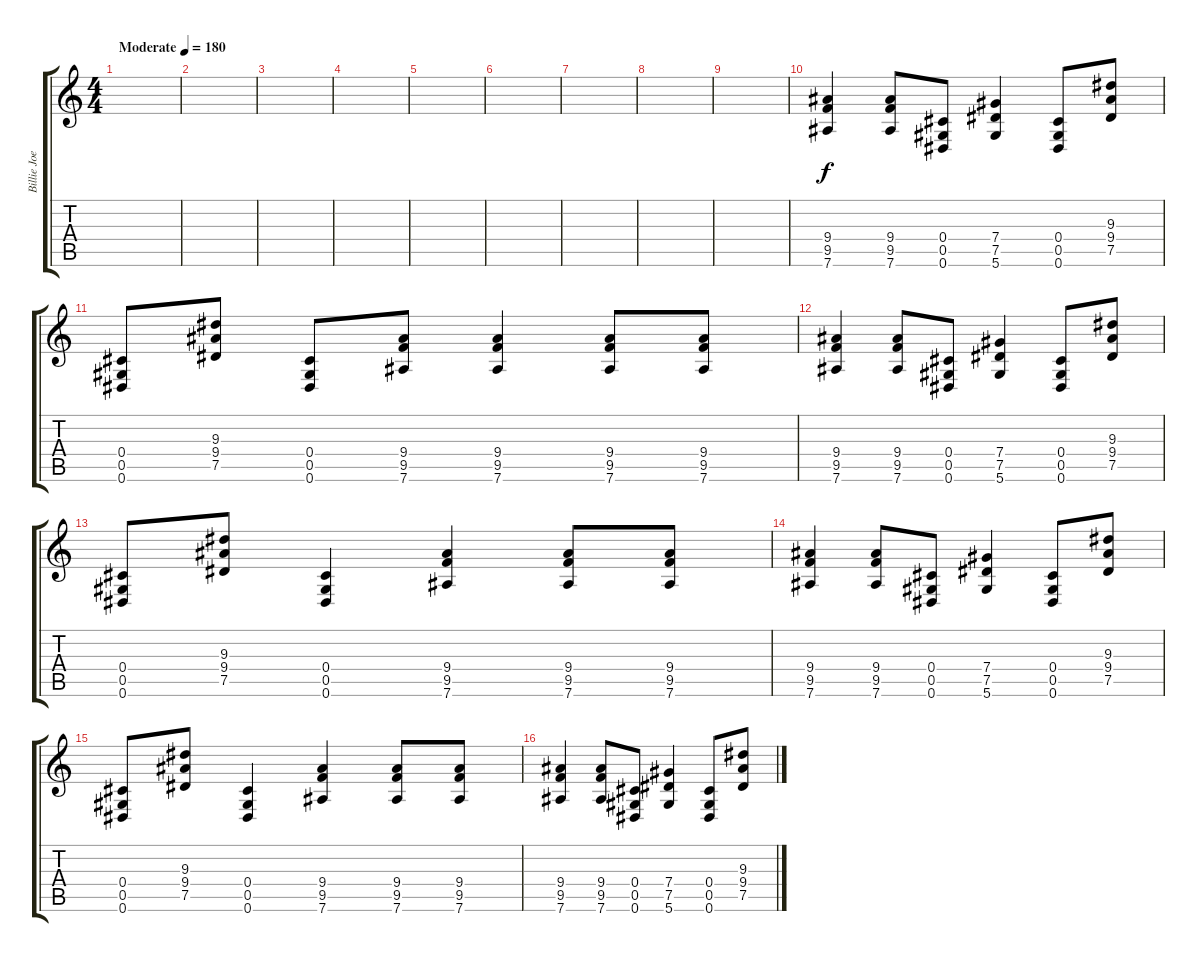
\track ("Billie Joe Armstrong - Guitar/Solo" "Billie Joe") {instrument overdrivenguitar}
\staff {score tabs}
\tuning (Eb4 Bb3 Gb3 Db3 Ab2 Eb2) {hide}
\ts (4 4)
\tempo (180 "Moderate")
\clef g2
\ks c
|
|
|
|
|
|
|
|
|
(9.4 9.5 7.6).4 (9.4 9.5 7.6).8 (0.4 0.5 0.6).8 (7.4 7.5 5.6).4 (0.4 0.5 0.6).8 (9.3 9.4 7.5).8 |
(0.4 0.5 0.6).8 (9.3 9.4 7.5).8 (0.4 0.5 0.6).8 (9.4 9.5 7.6).8 (9.4 9.5 7.6).4 (9.4 9.5 7.6).8 (9.4 9.5 7.6).8 |
(9.4 9.5 7.6).4 (9.4 9.5 7.6).8 (0.4 0.5 0.6).8 (7.4 7.5 5.6).4 (0.4 0.5 0.6).8 (9.3 9.4 7.5).8 |
(0.4 0.5 0.6).8 (9.3 9.4 7.5).8 (0.4 0.5 0.6).4 (9.4 9.5 7.6).4 (9.4 9.5 7.6).8 (9.4 9.5 7.6).8 |
(9.4 9.5 7.6).4 (9.4 9.5 7.6).8 (0.4 0.5 0.6).8 (7.4 7.5 5.6).4 (0.4 0.5 0.6).8 (9.3 9.4 7.5).8 |
(0.4 0.5 0.6).8 (9.3 9.4 7.5).8 (0.4 0.5 0.6).4 (9.4 9.5 7.6).4 (9.4 9.5 7.6).8 (9.4 9.5 7.6).8 |
(9.4 9.5 7.6).4 (9.4 9.5 7.6).8 (0.4 0.5 0.6).8 (7.4 7.5 5.6).4 (0.4 0.5 0.6).8 (9.3 9.4 7.5).8
